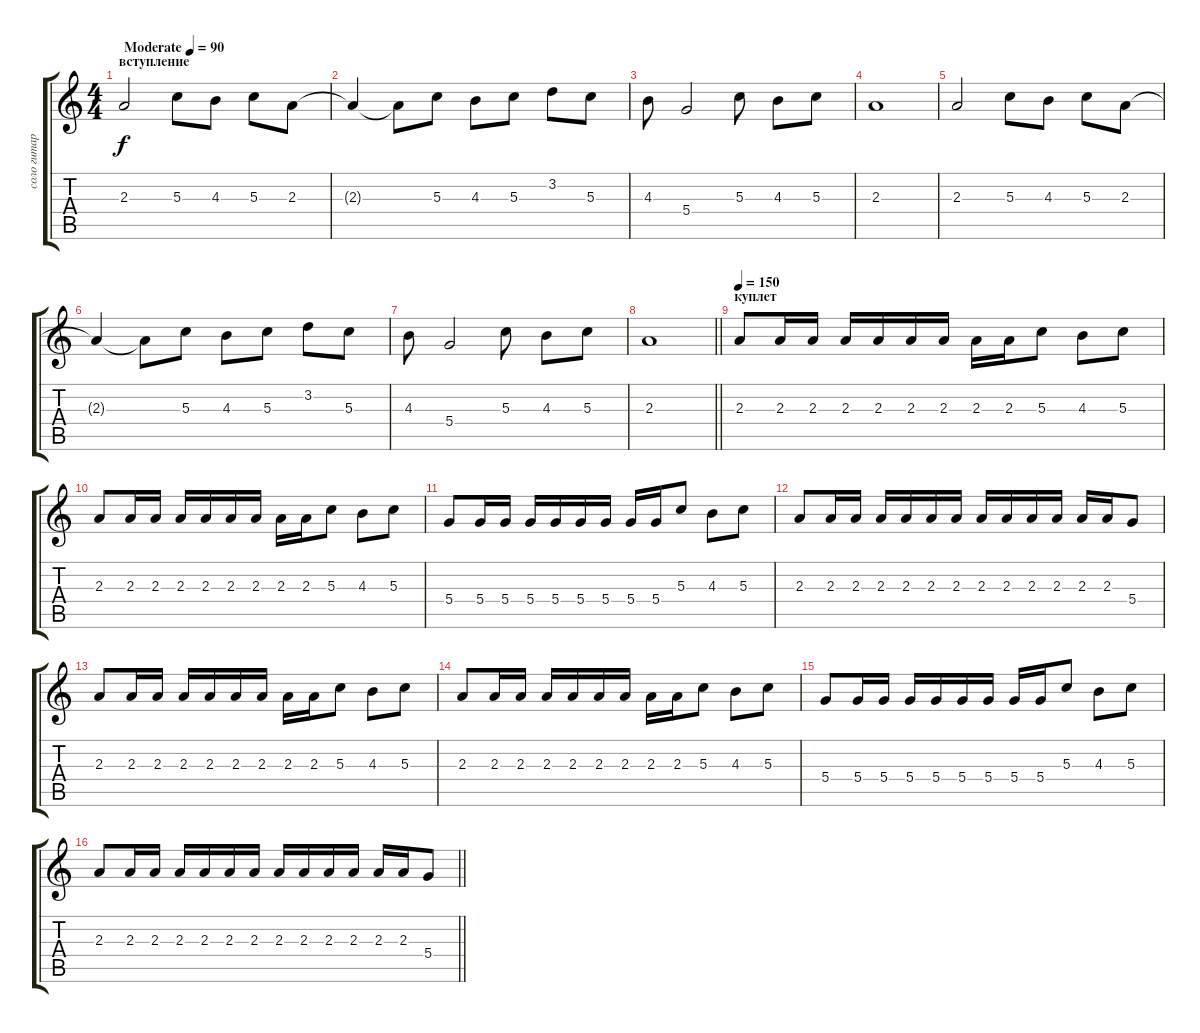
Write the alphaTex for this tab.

\track ("соло гитара" "соло гитар") {instrument distortionguitar}
\staff {score tabs}
\tuning (E4 B3 G3 D3 A2 E2) {hide}
\ts (4 4)
\section ("" "вступление")
\tempo (90 "Moderate")
\clef g2
\ks c
2.3.2{dy f instrument distortionguitar} 5.3.8 4.3.8 5.3.8 2.3.8 |
2.3{t}.4 2.3{t}.8 5.3.8 4.3.8 5.3.8 3.2.8 5.3.8 |
4.3.8 5.4.2 5.3.8 4.3.8 5.3.8 |
2.3.1 |
2.3.2 5.3.8 4.3.8 5.3.8 2.3.8 |
2.3{t}.4 2.3{t}.8 5.3.8 4.3.8 5.3.8 3.2.8 5.3.8 |
4.3.8 5.4.2 5.3.8 4.3.8 5.3.8 |
\barLineRight lightlight
2.3.1 |
\section ("" "куплет")
\tempo 140
\tempo 150
2.3.8 2.3.16 2.3.16 2.3.16 2.3.16 2.3.16 2.3.16 2.3.16 2.3.16 5.3.8 4.3.8 5.3.8 |
2.3.8 2.3.16 2.3.16 2.3.16 2.3.16 2.3.16 2.3.16 2.3.16 2.3.16 5.3.8 4.3.8 5.3.8 |
5.4.8 5.4.16 5.4.16 5.4.16 5.4.16 5.4.16 5.4.16 5.4.16 5.4.16 5.3.8 4.3.8 5.3.8 |
2.3.8 2.3.16 2.3.16 2.3.16 2.3.16 2.3.16 2.3.16 2.3.16 2.3.16 2.3.16 2.3.16 2.3.16 2.3.16 5.4.8 |
2.3.8 2.3.16 2.3.16 2.3.16 2.3.16 2.3.16 2.3.16 2.3.16 2.3.16 5.3.8 4.3.8 5.3.8 |
2.3.8 2.3.16 2.3.16 2.3.16 2.3.16 2.3.16 2.3.16 2.3.16 2.3.16 5.3.8 4.3.8 5.3.8 |
5.4.8 5.4.16 5.4.16 5.4.16 5.4.16 5.4.16 5.4.16 5.4.16 5.4.16 5.3.8 4.3.8 5.3.8 |
\barLineRight lightlight
2.3.8 2.3.16 2.3.16 2.3.16 2.3.16 2.3.16 2.3.16 2.3.16 2.3.16 2.3.16 2.3.16 2.3.16 2.3.16 5.4.8
